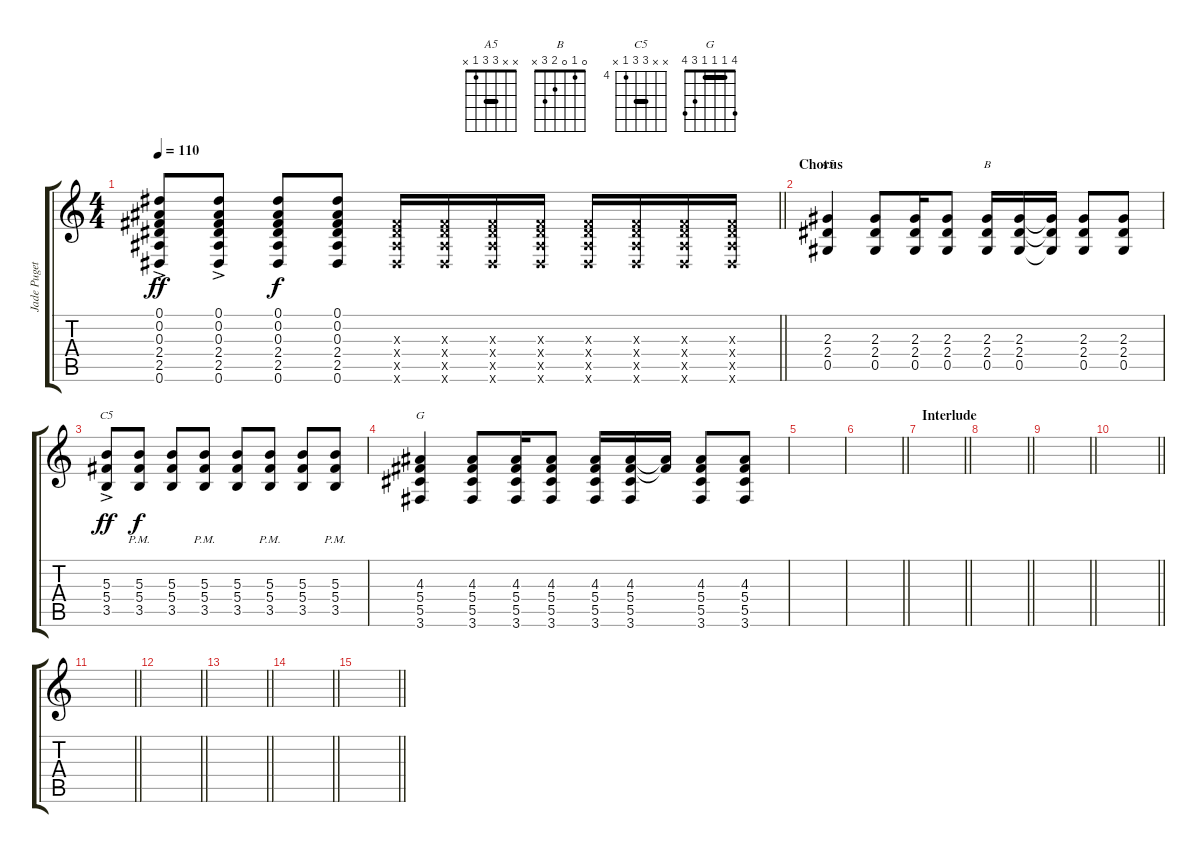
\track ("Jade Puget (Acoustic)" "Jade Puget") {instrument acousticguitarsteel}
\staff {score tabs}
\tuning (Eb4 Bb3 Gb3 Db3 Ab2 Eb2) {hide}
\chord ("A5" x x 3 3 1 x) {barre 3}
\chord ("B" 0 1 0 2 3 x)
\chord ("C5" x x 6 6 4 x) {firstfret 4 barre 6}
\chord ("G" 4 1 1 1 3 4) {barre 1}
\ts (4 4)
\tempo 110
\clef g2
\barLineRight lightlight
\ks c
(0.1 0.2 0.3 2.4 2.5{ac} 0.6).8{dy ff} (0.1 0.2 0.3 2.4 2.5{ac} 0.6).8 (0.1 0.2 0.3 2.4 2.5 0.6).8{dy f} (0.1 0.2 0.3 2.4 2.5 0.6).8 (0.3{x} 2.4{x} 2.5{x} 0.6{x}).16 (0.3{x} 2.4{x} 2.5{x} 0.6{x}).16 (0.3{x} 2.4{x} 2.5{x} 0.6{x}).16 (0.3{x} 2.4{x} 2.5{x} 0.6{x}).16 (0.3{x} 2.4{x} 2.5{x} 0.6{x}).16 (0.3{x} 2.4{x} 2.5{x} 0.6{x}).16 (0.3{x} 2.4{x} 2.5{x} 0.6{x}).16 (0.3{x} 2.4{x} 2.5{x} 0.6{x}).16 |
\section ("" "Chorus")
(2.3 2.4 0.5).4{ch "A5"} (2.3 2.4 0.5).8 (2.3 2.4 0.5).16 (2.3 2.4 0.5).8 (2.3 2.4 0.5).16{ch "B"} (2.3 2.4 0.5).16 (2.3{t} 2.4{t} 0.5{t}).16 (2.3 2.4 0.5).8 (2.3 2.4 0.5).8 |
(5.3 5.4 3.5{ac}).8{ch "C5" dy ff} (5.3{pm} 5.4{pm} 3.5{pm}).8{dy f} (5.3 5.4 3.5).8 (5.3{pm} 5.4{pm} 3.5{pm}).8 (5.3 5.4 3.5).8 (5.3{pm} 5.4{pm} 3.5{pm}).8 (5.3 5.4 3.5).8 (5.3{pm} 5.4{pm} 3.5{pm}).8 |
(4.3 5.4 5.5 3.6).4{ch "G"} (4.3 5.4 5.5 3.6).8 (4.3 5.4 5.5 3.6).16 (4.3 5.4 5.5 3.6).8 (4.3 5.4 5.5 3.6).16 (4.3 5.4 5.5 3.6).16 (4.3{t} 5.4{t}).16 (4.3 5.4 5.5 3.6).8 (4.3 5.4 5.5 3.6).8 |
|
\barLineRight lightlight
|
\section ("" "Interlude")
\barLineRight lightlight
|
\barLineRight lightlight
|
\barLineRight lightlight
|
\barLineRight lightlight
|
\barLineRight lightlight
|
\barLineRight lightlight
|
\barLineRight lightlight
|
\barLineRight lightlight
|
\barLineRight lightlight
